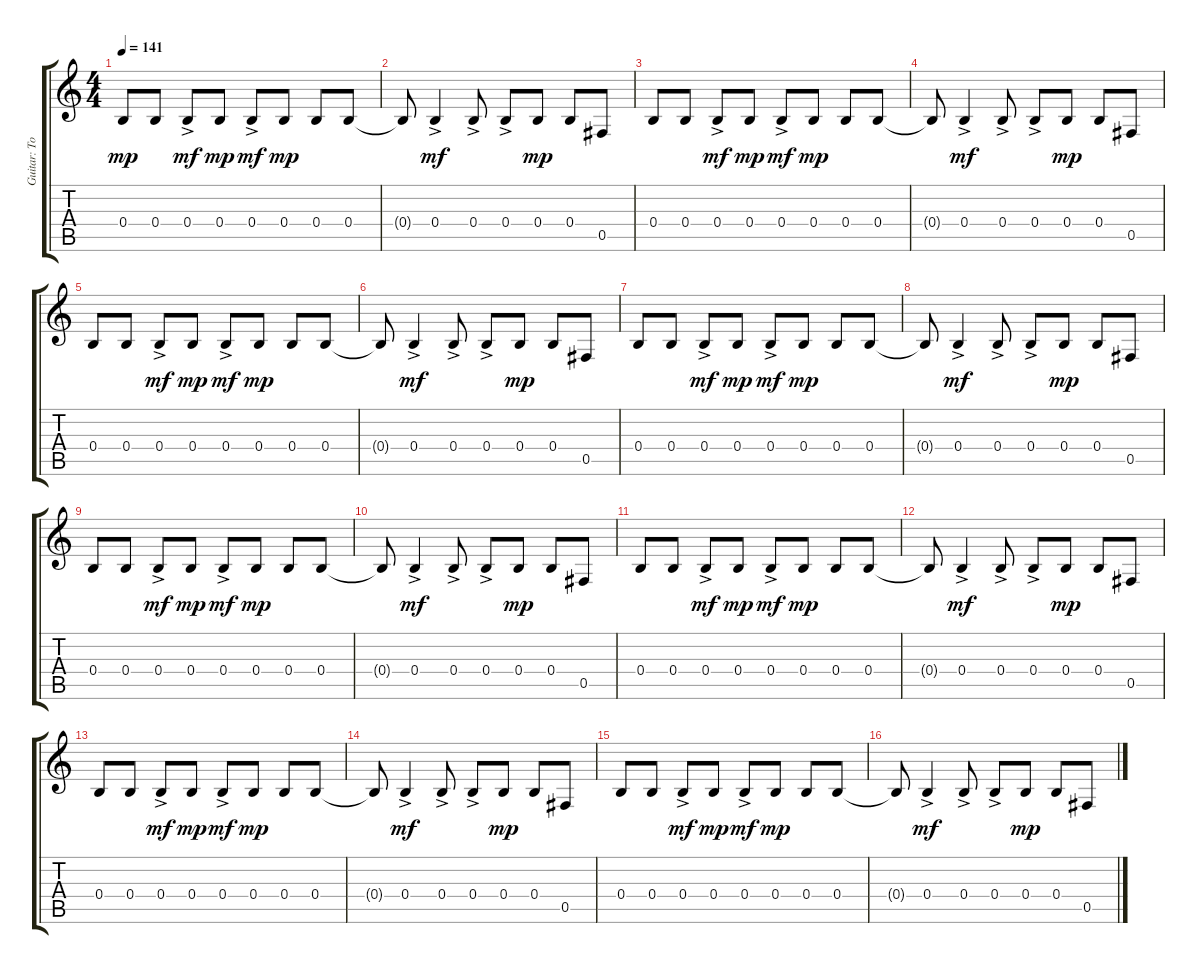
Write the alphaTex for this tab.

\track ("Guitar: Tony" "Guitar: To") {instrument acousticguitarnylon}
\staff {score tabs}
\tuning (Db4 Ab3 E3 B2 Gb2 Db2) {hide}
\ts (4 4)
\tempo 141
\clef g2
\ks c
0.4.8{dy mp} 0.4.8 0.4{ac}.8{dy mf} 0.4.8{dy mp} 0.4{ac}.8{dy mf} 0.4.8{dy mp} 0.4.8 0.4.8 |
0.4{t}.8 0.4{ac}.4{dy mf} 0.4{ac}.8 0.4{ac}.8 0.4.8{dy mp} 0.4.8 0.5.8 |
0.4.8 0.4.8 0.4{ac}.8{dy mf} 0.4.8{dy mp} 0.4{ac}.8{dy mf} 0.4.8{dy mp} 0.4.8 0.4.8 |
0.4{t}.8 0.4{ac}.4{dy mf} 0.4{ac}.8 0.4{ac}.8 0.4.8{dy mp} 0.4.8 0.5.8 |
0.4.8 0.4.8 0.4{ac}.8{dy mf} 0.4.8{dy mp} 0.4{ac}.8{dy mf} 0.4.8{dy mp} 0.4.8 0.4.8 |
0.4{t}.8 0.4{ac}.4{dy mf} 0.4{ac}.8 0.4{ac}.8 0.4.8{dy mp} 0.4.8 0.5.8 |
0.4.8 0.4.8 0.4{ac}.8{dy mf} 0.4.8{dy mp} 0.4{ac}.8{dy mf} 0.4.8{dy mp} 0.4.8 0.4.8 |
0.4{t}.8 0.4{ac}.4{dy mf} 0.4{ac}.8 0.4{ac}.8 0.4.8{dy mp} 0.4.8 0.5.8 |
0.4.8 0.4.8 0.4{ac}.8{dy mf} 0.4.8{dy mp} 0.4{ac}.8{dy mf} 0.4.8{dy mp} 0.4.8 0.4.8 |
0.4{t}.8 0.4{ac}.4{dy mf} 0.4{ac}.8 0.4{ac}.8 0.4.8{dy mp} 0.4.8 0.5.8 |
0.4.8 0.4.8 0.4{ac}.8{dy mf} 0.4.8{dy mp} 0.4{ac}.8{dy mf} 0.4.8{dy mp} 0.4.8 0.4.8 |
0.4{t}.8 0.4{ac}.4{dy mf} 0.4{ac}.8 0.4{ac}.8 0.4.8{dy mp} 0.4.8 0.5.8 |
0.4.8 0.4.8 0.4{ac}.8{dy mf} 0.4.8{dy mp} 0.4{ac}.8{dy mf} 0.4.8{dy mp} 0.4.8 0.4.8 |
0.4{t}.8 0.4{ac}.4{dy mf} 0.4{ac}.8 0.4{ac}.8 0.4.8{dy mp} 0.4.8 0.5.8 |
0.4.8 0.4.8 0.4{ac}.8{dy mf} 0.4.8{dy mp} 0.4{ac}.8{dy mf} 0.4.8{dy mp} 0.4.8 0.4.8 |
0.4{t}.8 0.4{ac}.4{dy mf} 0.4{ac}.8 0.4{ac}.8 0.4.8{dy mp} 0.4.8 0.5.8
